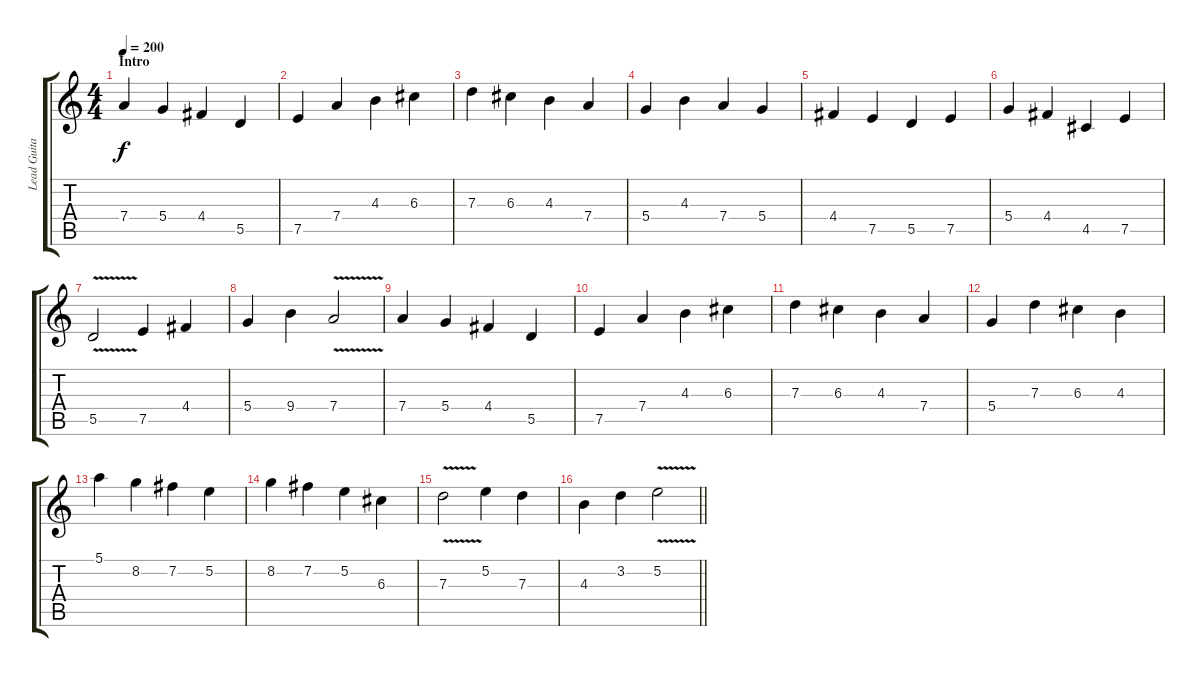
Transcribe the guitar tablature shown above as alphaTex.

\track ("Lead Guitar" "Lead Guita") {instrument distortionguitar}
\staff {score tabs}
\tuning (E4 B3 G3 D3 A2 E2) {hide}
\ts (4 4)
\section ("" "Intro")
\tempo 200
\clef g2
\ks c
7.4.4{dy f instrument distortionguitar} 5.4.4 4.4.4 5.5.4 |
7.5.4 7.4.4 4.3.4 6.3.4 |
7.3.4 6.3.4 4.3.4 7.4.4 |
5.4.4 4.3.4 7.4.4 5.4.4 |
4.4.4 7.5.4 5.5.4 7.5.4 |
5.4.4 4.4.4 4.5.4 7.5.4 |
5.5{v}.2 7.5.4 4.4.4 |
5.4.4 9.4.4 7.4{v}.2 |
7.4.4 5.4.4 4.4.4 5.5.4 |
7.5.4 7.4.4 4.3.4 6.3.4 |
7.3.4 6.3.4 4.3.4 7.4.4 |
5.4.4 7.3.4 6.3.4 4.3.4 |
5.1.4 8.2.4 7.2.4 5.2.4 |
8.2.4 7.2.4 5.2.4 6.3.4 |
7.3{v}.2 5.2.4 7.3.4 |
\barLineRight lightlight
4.3.4 3.2.4 5.2{v}.2
